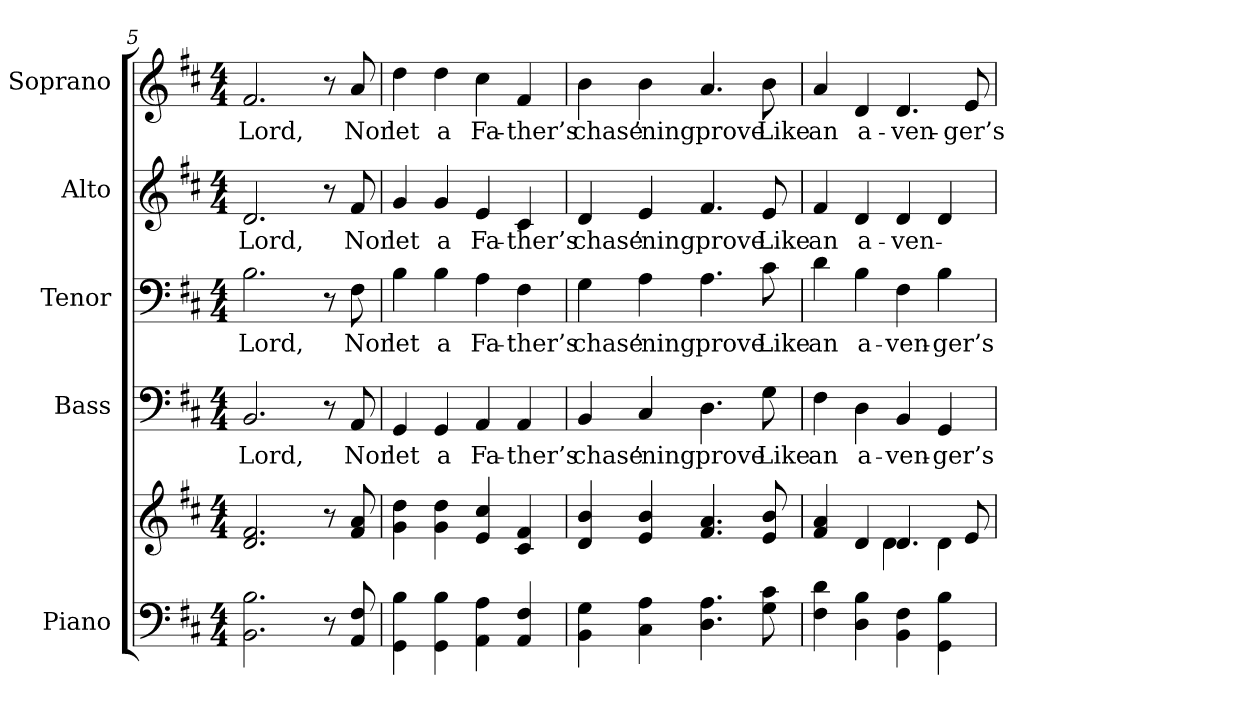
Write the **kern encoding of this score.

**kern	**kern	**kern	**text	**kern	**text	**kern	**text	**kern	**text
*part5	*part5	*part4	*part4	*part3	*part3	*part2	*part2	*part1	*part1
*staff6	*staff5	*staff4	*staff4	*staff3	*staff3	*staff2	*staff2	*staff1	*staff1
*I"Piano	*	*I"Bass	*	*I"Tenor	*	*I"Alto	*	*I"Soprano	*
*I'Pno.	*	*I'B.	*	*I'T.	*	*I'A.	*	*I'S.	*
*clefF4	*clefG2	*clefF4	*	*clefF4	*	*clefG2	*	*clefG2	*
*k[f#c#]	*k[f#c#]	*k[f#c#]	*	*k[f#c#]	*	*k[f#c#]	*	*k[f#c#]	*
*D:	*D:	*D:	*	*D:	*	*D:	*	*D:	*
*M4/4	*M4/4	*M4/4	*	*M4/4	*	*M4/4	*	*M4/4	*
=5	=5	=5	=5	=5	=5	=5	=5	=5	=5
!	!	!	!LO:LY:b:color=#000000	!	!	!	!	!	!
!	!	!	!	!	!LO:LY:b:color=#000000	!	!	!	!
!	!	!	!	!	!	!	!LO:LY:b:color=#000000	!	!
!	!	!	!	!	!	!	!	!	!LO:LY:b:color=#000000
2.BBi\ 2.Bi	2.di/ 2.f#i	2.BBi/	Lord,	2.Bi\	Lord,	2.di/	Lord,	2.f#i/	Lord,
8r	8r	8r	.	8r	.	8r	.	8r	.
!	!	!	!LO:LY:b:color=#000000	!	!	!	!	!	!
!	!	!	!	!	!LO:LY:b:color=#000000	!	!	!	!
!	!	!	!	!	!	!	!LO:LY:b:color=#000000	!	!
!	!	!	!	!	!	!	!	!	!LO:LY:b:color=#000000
8AAi/ 8F#i	8f#i/ 8ai	8AAi/	Nor	8F#i\	Nor	8f#i/	Nor	8ai/	Nor
=6	=6	=6	=6	=6	=6	=6	=6	=6	=6
!	!	!	!LO:LY:b:color=#000000	!	!	!	!	!	!
!	!	!	!	!	!LO:LY:b:color=#000000	!	!	!	!
!	!	!	!	!	!	!	!LO:LY:b:color=#000000	!	!
!	!	!	!	!	!	!	!	!	!LO:LY:b:color=#000000
4GGi\ 4Bi	4gi\ 4ddi	4GGi/	let	4Bi\	let	4gi/	let	4ddi\	let
!	!	!	!LO:LY:b:color=#000000	!	!	!	!	!	!
!	!	!	!	!	!LO:LY:b:color=#000000	!	!	!	!
!	!	!	!	!	!	!	!LO:LY:b:color=#000000	!	!
!	!	!	!	!	!	!	!	!	!LO:LY:b:color=#000000
4GGi\ 4Bi	4gi\ 4ddi	4GGi/	a	4Bi\	a	4gi/	a	4ddi\	a
!	!	!	!LO:LY:b:color=#000000	!	!	!	!	!	!
!	!	!	!	!	!LO:LY:b:color=#000000	!	!	!	!
!	!	!	!	!	!	!	!LO:LY:b:color=#000000	!	!
!	!	!	!	!	!	!	!	!	!LO:LY:b:color=#000000
4AAi\ 4Ai	4ei/ 4cc#i	4AAi/	Fa-	4Ai\	Fa-	4ei/	Fa-	4cc#i\	Fa-
!	!	!	!LO:LY:b:color=#000000	!	!	!	!	!	!
!	!	!	!	!	!LO:LY:b:color=#000000	!	!	!	!
!	!	!	!	!	!	!	!LO:LY:b:color=#000000	!	!
!	!	!	!	!	!	!	!	!	!LO:LY:b:color=#000000
4AAi/ 4F#i	4c#i/ 4f#i	4AAi/	-ther’s	4F#i\	-ther’s	4c#i/	-ther’s	4f#i/	-ther’s
!!LO:PB:g=z
=7	=7	=7	=7	=7	=7	=7	=7	=7	=7
!	!	!	!LO:LY:b:color=#000000	!	!	!	!	!	!
!	!	!	!	!	!LO:LY:b:color=#000000	!	!	!	!
!	!	!	!	!	!	!	!LO:LY:b:color=#000000	!	!
!	!	!	!	!	!	!	!	!	!LO:LY:b:color=#000000
4BBi\ 4Gi	4di/ 4bi	4BBi/	chase	4Gi\	chase	4di/	chase	4bi\	chase
!	!	!	!LO:LY:b:color=#000000	!	!	!	!	!	!
!	!	!	!	!	!LO:LY:b:color=#000000	!	!	!	!
!	!	!	!	!	!	!	!LO:LY:b:color=#000000	!	!
!	!	!	!	!	!	!	!	!	!LO:LY:b:color=#000000
4C#i\ 4Ai	4ei/ 4bi	4C#i/	’ning	4Ai\	’ning	4ei/	’ning	4bi\	’ning
!	!	!	!LO:LY:b:color=#000000	!	!	!	!	!	!
!	!	!	!	!	!LO:LY:b:color=#000000	!	!	!	!
!	!	!	!	!	!	!	!LO:LY:b:color=#000000	!	!
!	!	!	!	!	!	!	!	!	!LO:LY:b:color=#000000
4.Di\ 4.Ai	4.f#i/ 4.ai	4.Di\	prove	4.Ai\	prove	4.f#i/	prove	4.ai/	prove
!	!	!	!LO:LY:b:color=#000000	!	!	!	!	!	!
!	!	!	!	!	!LO:LY:b:color=#000000	!	!	!	!
!	!	!	!	!	!	!	!LO:LY:b:color=#000000	!	!
!	!	!	!	!	!	!	!	!	!LO:LY:b:color=#000000
8Gi\ 8c#i	8ei/ 8bi	8Gi\	Like	8c#i\	Like	8ei/	Like	8bi\	Like
=8	=8	=8	=8	=8	=8	=8	=8	=8	=8
*	*^	*	*	*	*	*	*	*	*
!	!	!	!	!LO:LY:b:color=#000000	!	!	!	!	!	!
!	!	!	!	!	!	!LO:LY:b:color=#000000	!	!	!	!
!	!	!	!	!	!	!	!	!LO:LY:b:color=#000000	!	!
!	!	!	!	!	!	!	!	!	!	!LO:LY:b:color=#000000
4F#i\ 4di	4f#i/ 4ai	2ryy	4F#i\	an	4di\	an	4f#i/	an	4ai/	an
!	!	!	!	!LO:LY:b:color=#000000	!	!	!	!	!	!
!	!	!	!	!	!	!LO:LY:b:color=#000000	!	!	!	!
!	!	!	!	!	!	!	!	!LO:LY:b:color=#000000	!	!
!	!	!	!	!	!	!	!	!	!	!LO:LY:b:color=#000000
4Di\ 4Bi	4di/	.	4Di\	a-	4Bi\	a-	4di/	a-	4di/	a-
!	!	!	!	!LO:LY:b:color=#000000	!	!	!	!	!	!
!	!	!	!	!	!	!LO:LY:b:color=#000000	!	!	!	!
!	!	!	!	!	!	!	!	!LO:LY:b:color=#000000	!	!
!	!	!	!	!	!	!	!	!	!	!LO:LY:b:color=#000000
4BBi\ 4F#i	4.di/	4di\	4BBi/	-ven-	4F#i\	-ven-	4di/	-ven-	4.di/	-ven-
!	!	!	!	!LO:LY:b:color=#000000	!	!	!	!	!	!
!	!	!	!	!	!	!LO:LY:b:color=#000000	!	!	!	!
4GGi\ 4Bi	.	4di\	4GGi/	-ger’s	4Bi\	-ger’s	4di/	.	.	.
!	!	!	!	!	!	!	!	!	!	!LO:LY:b:color=#000000
.	8ei/	.	.	.	.	.	.	.	8ei/	-ger’s
*	*v	*v	*	*	*	*	*	*	*	*
=	=	=	=	=	=	=	=	=	=
*-	*-	*-	*-	*-	*-	*-	*-	*-	*-
